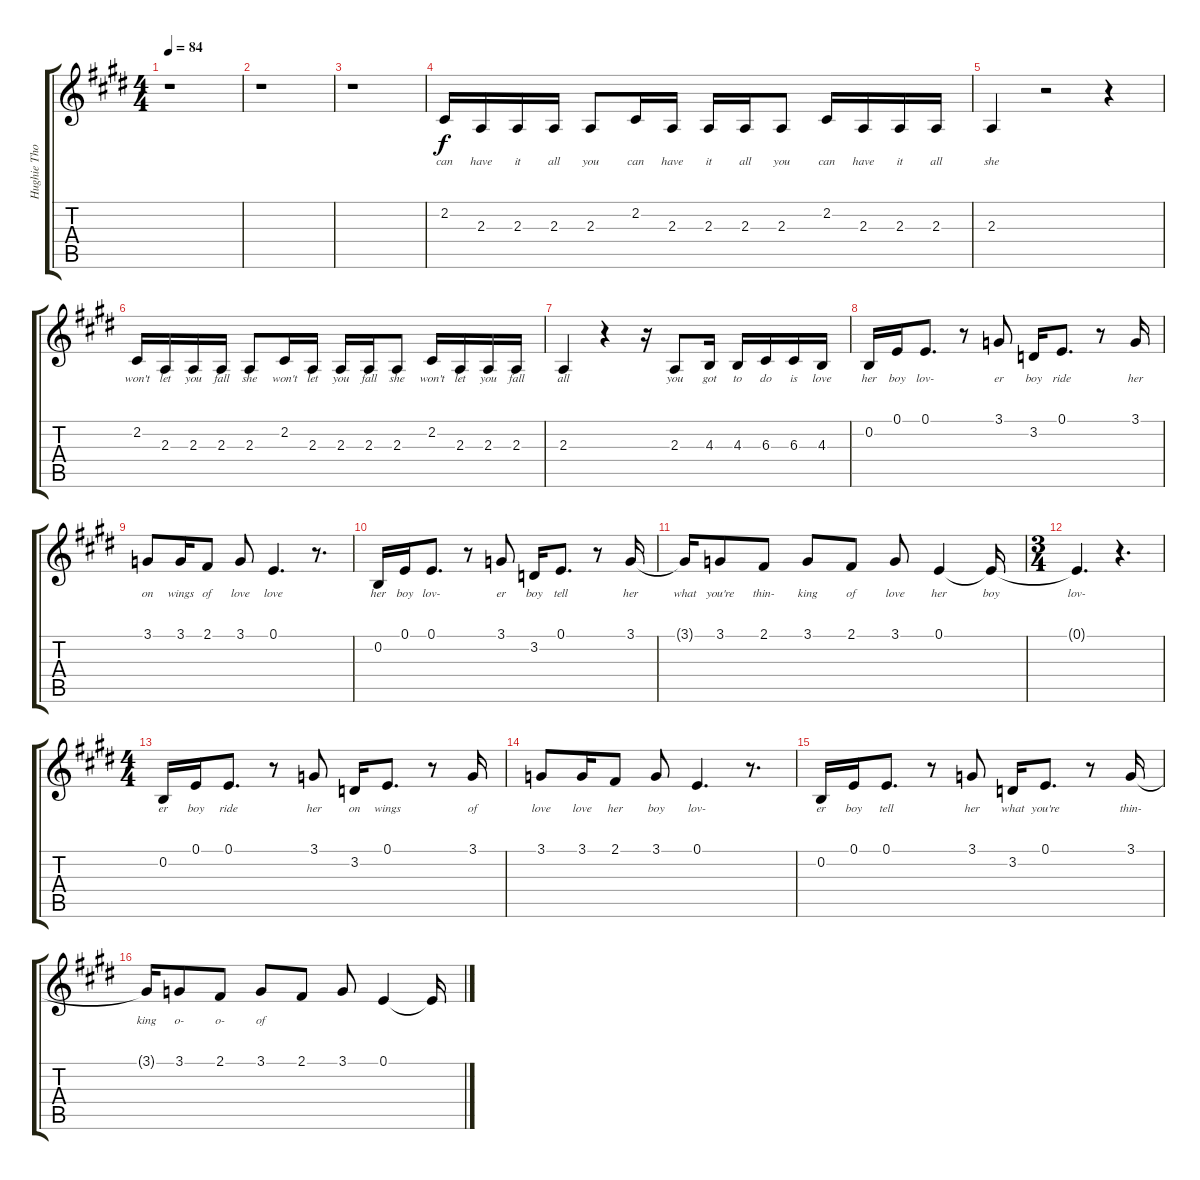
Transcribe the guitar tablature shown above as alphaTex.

\track ("Hughie Thomasson Vocals" "Hughie Tho") {instrument violin}
\staff {score tabs}
\tuning (E4 B3 G3 D3 A2 E2) {hide}
\ts (4 4)
\tempo 84
\clef g2
\ks e
r.1{dy f} |
r.1 |
r.1 |
2.2.16{lyrics (0 "can") lyrics (1 "") lyrics (2 "") lyrics (3 "") lyrics (4 "")} 2.3.16{lyrics (0 "have") lyrics (1 "") lyrics (2 "") lyrics (3 "") lyrics (4 "")} 2.3.16{lyrics (0 "it") lyrics (1 "") lyrics (2 "") lyrics (3 "") lyrics (4 "")} 2.3.16{lyrics (0 "all") lyrics (1 "") lyrics (2 "") lyrics (3 "") lyrics (4 "")} 2.3.8{lyrics (0 "you") lyrics (1 "") lyrics (2 "") lyrics (3 "") lyrics (4 "")} 2.2.16{lyrics (0 "can") lyrics (1 "") lyrics (2 "") lyrics (3 "") lyrics (4 "")} 2.3.16{lyrics (0 "have") lyrics (1 "") lyrics (2 "") lyrics (3 "") lyrics (4 "")} 2.3.16{lyrics (0 "it") lyrics (1 "") lyrics (2 "") lyrics (3 "") lyrics (4 "")} 2.3.16{lyrics (0 "all") lyrics (1 "") lyrics (2 "") lyrics (3 "") lyrics (4 "")} 2.3.8{lyrics (0 "you") lyrics (1 "") lyrics (2 "") lyrics (3 "") lyrics (4 "")} 2.2.16{lyrics (0 "can") lyrics (1 "") lyrics (2 "") lyrics (3 "") lyrics (4 "")} 2.3.16{lyrics (0 "have") lyrics (1 "") lyrics (2 "") lyrics (3 "") lyrics (4 "")} 2.3.16{lyrics (0 "it") lyrics (1 "") lyrics (2 "") lyrics (3 "") lyrics (4 "")} 2.3.16{lyrics (0 "all") lyrics (1 "") lyrics (2 "") lyrics (3 "") lyrics (4 "")} |
2.3.4{lyrics (0 "she") lyrics (1 "") lyrics (2 "") lyrics (3 "") lyrics (4 "")} r.2 r.4 |
2.2.16{lyrics (0 "won't") lyrics (1 "") lyrics (2 "") lyrics (3 "") lyrics (4 "")} 2.3.16{lyrics (0 "let") lyrics (1 "") lyrics (2 "") lyrics (3 "") lyrics (4 "")} 2.3.16{lyrics (0 "you") lyrics (1 "") lyrics (2 "") lyrics (3 "") lyrics (4 "")} 2.3.16{lyrics (0 "fall") lyrics (1 "") lyrics (2 "") lyrics (3 "") lyrics (4 "")} 2.3.8{lyrics (0 "she") lyrics (1 "") lyrics (2 "") lyrics (3 "") lyrics (4 "")} 2.2.16{lyrics (0 "won't") lyrics (1 "") lyrics (2 "") lyrics (3 "") lyrics (4 "")} 2.3.16{lyrics (0 "let") lyrics (1 "") lyrics (2 "") lyrics (3 "") lyrics (4 "")} 2.3.16{lyrics (0 "you") lyrics (1 "") lyrics (2 "") lyrics (3 "") lyrics (4 "")} 2.3.16{lyrics (0 "fall") lyrics (1 "") lyrics (2 "") lyrics (3 "") lyrics (4 "")} 2.3.8{lyrics (0 "she") lyrics (1 "") lyrics (2 "") lyrics (3 "") lyrics (4 "")} 2.2.16{lyrics (0 "won't") lyrics (1 "") lyrics (2 "") lyrics (3 "") lyrics (4 "")} 2.3.16{lyrics (0 "let") lyrics (1 "") lyrics (2 "") lyrics (3 "") lyrics (4 "")} 2.3.16{lyrics (0 "you") lyrics (1 "") lyrics (2 "") lyrics (3 "") lyrics (4 "")} 2.3.16{lyrics (0 "fall") lyrics (1 "") lyrics (2 "") lyrics (3 "") lyrics (4 "")} |
2.3.4{lyrics (0 "all") lyrics (1 "") lyrics (2 "") lyrics (3 "") lyrics (4 "")} r.4 r.16 2.3.8{lyrics (0 "you") lyrics (1 "") lyrics (2 "") lyrics (3 "") lyrics (4 "")} 4.3.16{lyrics (0 "got") lyrics (1 "") lyrics (2 "") lyrics (3 "") lyrics (4 "")} 4.3.16{lyrics (0 "to") lyrics (1 "") lyrics (2 "") lyrics (3 "") lyrics (4 "")} 6.3.16{lyrics (0 "do") lyrics (1 "") lyrics (2 "") lyrics (3 "") lyrics (4 "")} 6.3.16{lyrics (0 "is") lyrics (1 "") lyrics (2 "") lyrics (3 "") lyrics (4 "")} 4.3.16{lyrics (0 "love") lyrics (1 "") lyrics (2 "") lyrics (3 "") lyrics (4 "")} |
0.2.16{lyrics (0 "her") lyrics (1 "") lyrics (2 "") lyrics (3 "") lyrics (4 "")} 0.1.16{lyrics (0 "boy") lyrics (1 "") lyrics (2 "") lyrics (3 "") lyrics (4 "")} 0.1.8{d lyrics (0 "lov-") lyrics (1 "") lyrics (2 "") lyrics (3 "") lyrics (4 "")} r.8 3.1.8{lyrics (0 "er") lyrics (1 "") lyrics (2 "") lyrics (3 "") lyrics (4 "")} 3.2.16{lyrics (0 "boy") lyrics (1 "") lyrics (2 "") lyrics (3 "") lyrics (4 "")} 0.1.8{d lyrics (0 "ride") lyrics (1 "") lyrics (2 "") lyrics (3 "") lyrics (4 "")} r.8 3.1.16{lyrics (0 "her") lyrics (1 "") lyrics (2 "") lyrics (3 "") lyrics (4 "")} |
3.1.8{lyrics (0 "on") lyrics (1 "") lyrics (2 "") lyrics (3 "") lyrics (4 "")} 3.1.16{lyrics (0 "wings") lyrics (1 "") lyrics (2 "") lyrics (3 "") lyrics (4 "")} 2.1.8{lyrics (0 "of") lyrics (1 "") lyrics (2 "") lyrics (3 "") lyrics (4 "")} 3.1.8{lyrics (0 "love") lyrics (1 "") lyrics (2 "") lyrics (3 "") lyrics (4 "")} 0.1.4{d lyrics (0 "love") lyrics (1 "") lyrics (2 "") lyrics (3 "") lyrics (4 "")} r.8{d} |
0.2.16{lyrics (0 "her") lyrics (1 "") lyrics (2 "") lyrics (3 "") lyrics (4 "")} 0.1.16{lyrics (0 "boy") lyrics (1 "") lyrics (2 "") lyrics (3 "") lyrics (4 "")} 0.1.8{d lyrics (0 "lov-") lyrics (1 "") lyrics (2 "") lyrics (3 "") lyrics (4 "")} r.8 3.1.8{lyrics (0 "er") lyrics (1 "") lyrics (2 "") lyrics (3 "") lyrics (4 "")} 3.2.16{lyrics (0 "boy") lyrics (1 "") lyrics (2 "") lyrics (3 "") lyrics (4 "")} 0.1.8{d lyrics (0 "tell") lyrics (1 "") lyrics (2 "") lyrics (3 "") lyrics (4 "")} r.8 3.1.16{lyrics (0 "her") lyrics (1 "") lyrics (2 "") lyrics (3 "") lyrics (4 "")} |
3.1{t}.16{lyrics (0 "what") lyrics (1 "") lyrics (2 "") lyrics (3 "") lyrics (4 "")} 3.1.8{lyrics (0 "you're") lyrics (1 "") lyrics (2 "") lyrics (3 "") lyrics (4 "")} 2.1.8{lyrics (0 "thin-") lyrics (1 "") lyrics (2 "") lyrics (3 "") lyrics (4 "")} 3.1.8{lyrics (0 "king") lyrics (1 "") lyrics (2 "") lyrics (3 "") lyrics (4 "")} 2.1.8{lyrics (0 "of") lyrics (1 "") lyrics (2 "") lyrics (3 "") lyrics (4 "")} 3.1.8{lyrics (0 "love") lyrics (1 "") lyrics (2 "") lyrics (3 "") lyrics (4 "")} 0.1.4{lyrics (0 "her") lyrics (1 "") lyrics (2 "") lyrics (3 "") lyrics (4 "")} 0.1{t}.16{lyrics (0 "boy") lyrics (1 "") lyrics (2 "") lyrics (3 "") lyrics (4 "")} |
\ts (3 4)
0.1{t}.4{d lyrics (0 "lov-") lyrics (1 "") lyrics (2 "") lyrics (3 "") lyrics (4 "")} r.4{d} |
\ts (4 4)
0.2.16{lyrics (0 "er") lyrics (1 "") lyrics (2 "") lyrics (3 "") lyrics (4 "")} 0.1.16{lyrics (0 "boy") lyrics (1 "") lyrics (2 "") lyrics (3 "") lyrics (4 "")} 0.1.8{d lyrics (0 "ride") lyrics (1 "") lyrics (2 "") lyrics (3 "") lyrics (4 "")} r.8 3.1.8{lyrics (0 "her") lyrics (1 "") lyrics (2 "") lyrics (3 "") lyrics (4 "")} 3.2.16{lyrics (0 "on") lyrics (1 "") lyrics (2 "") lyrics (3 "") lyrics (4 "")} 0.1.8{d lyrics (0 "wings") lyrics (1 "") lyrics (2 "") lyrics (3 "") lyrics (4 "")} r.8 3.1.16{lyrics (0 "of") lyrics (1 "") lyrics (2 "") lyrics (3 "") lyrics (4 "")} |
3.1.8{lyrics (0 "love") lyrics (1 "") lyrics (2 "") lyrics (3 "") lyrics (4 "")} 3.1.16{lyrics (0 "love") lyrics (1 "") lyrics (2 "") lyrics (3 "") lyrics (4 "")} 2.1.8{lyrics (0 "her") lyrics (1 "") lyrics (2 "") lyrics (3 "") lyrics (4 "")} 3.1.8{lyrics (0 "boy") lyrics (1 "") lyrics (2 "") lyrics (3 "") lyrics (4 "")} 0.1.4{d lyrics (0 "lov-") lyrics (1 "") lyrics (2 "") lyrics (3 "") lyrics (4 "")} r.8{d} |
0.2.16{lyrics (0 "er") lyrics (1 "") lyrics (2 "") lyrics (3 "") lyrics (4 "")} 0.1.16{lyrics (0 "boy") lyrics (1 "") lyrics (2 "") lyrics (3 "") lyrics (4 "")} 0.1.8{d lyrics (0 "tell") lyrics (1 "") lyrics (2 "") lyrics (3 "") lyrics (4 "")} r.8 3.1.8{lyrics (0 "her") lyrics (1 "") lyrics (2 "") lyrics (3 "") lyrics (4 "")} 3.2.16{lyrics (0 "what") lyrics (1 "") lyrics (2 "") lyrics (3 "") lyrics (4 "")} 0.1.8{d lyrics (0 "you're") lyrics (1 "") lyrics (2 "") lyrics (3 "") lyrics (4 "")} r.8 3.1.16{lyrics (0 "thin-") lyrics (1 "") lyrics (2 "") lyrics (3 "") lyrics (4 "")} |
3.1{t}.16{lyrics (0 "king") lyrics (1 "") lyrics (2 "") lyrics (3 "") lyrics (4 "")} 3.1.8{lyrics (0 "o-") lyrics (1 "") lyrics (2 "") lyrics (3 "") lyrics (4 "")} 2.1.8{lyrics (0 "o-") lyrics (1 "") lyrics (2 "") lyrics (3 "") lyrics (4 "")} 3.1.8{lyrics (0 "of") lyrics (1 "") lyrics (2 "") lyrics (3 "") lyrics (4 "")} 2.1.8 3.1.8 0.1.4 0.1{t}.16
